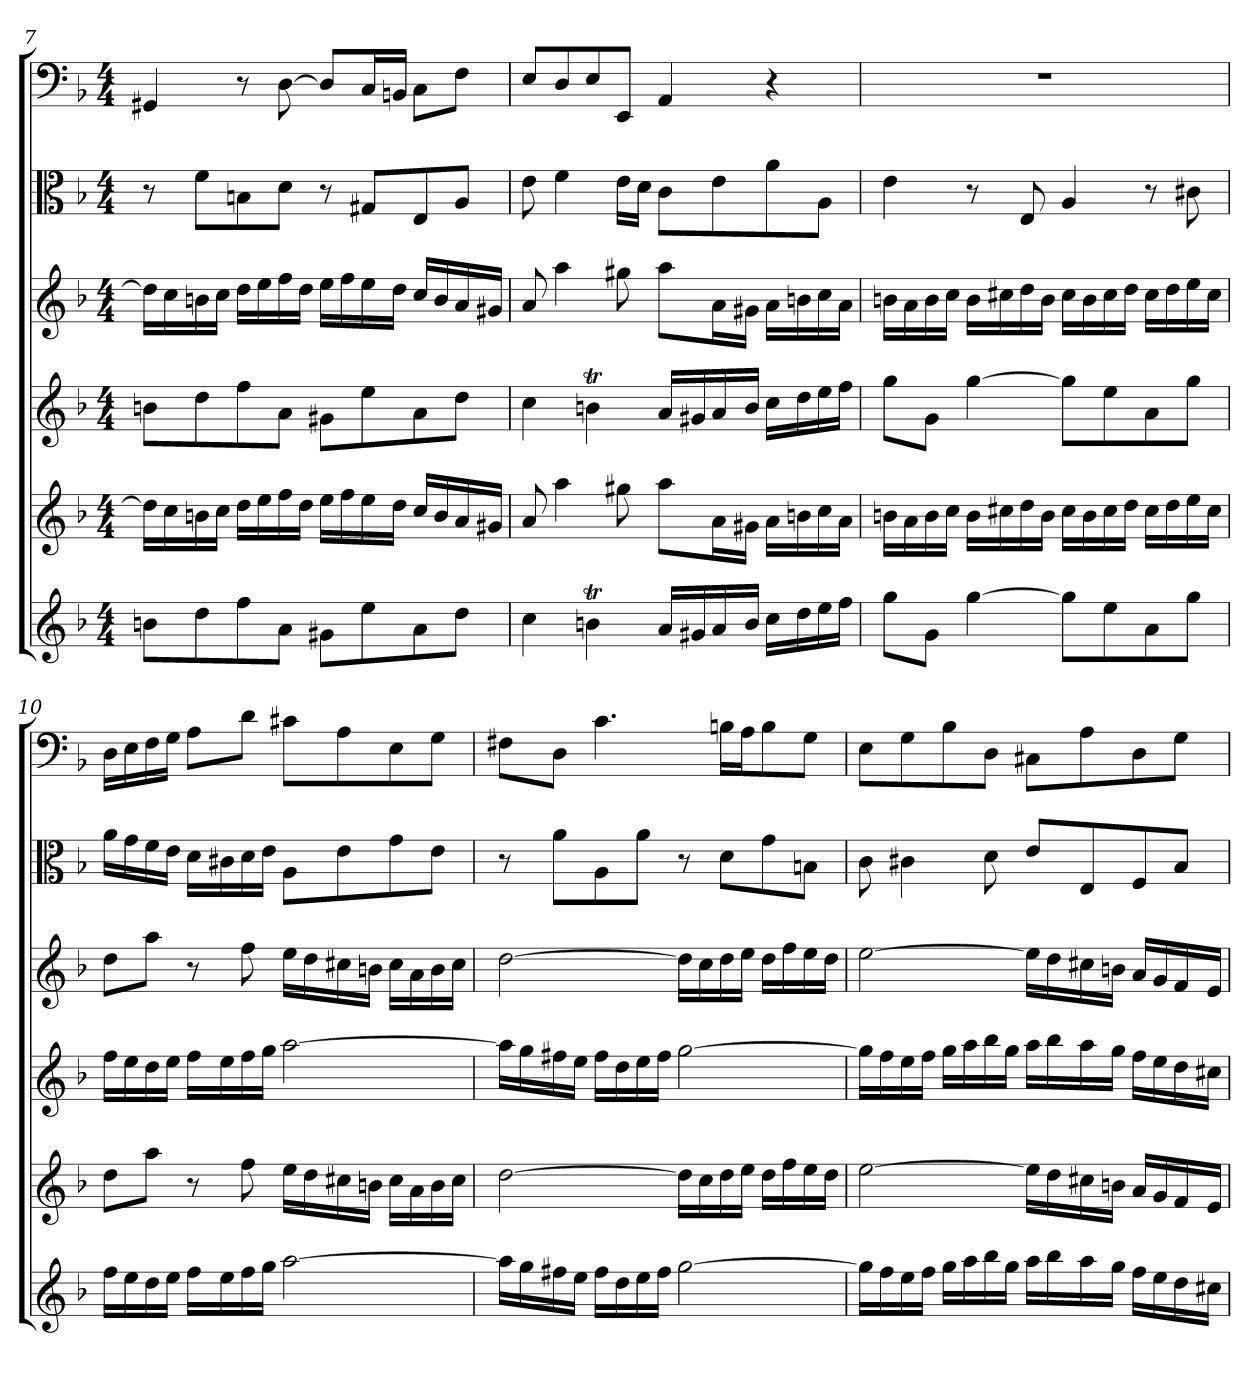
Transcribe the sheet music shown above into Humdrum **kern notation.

**kern	**kern	**kern	**kern	**kern	**kern
*part6	*part5	*part4	*part3	*part2	*part1
*staff6	*staff5	*staff4	*staff3	*staff2	*staff1
*clefG2	*clefG2	*clefG2	*clefG2	*clefC3	*clefF4
*k[b-]	*k[b-]	*k[b-]	*k[b-]	*k[b-]	*k[b-]
*d:	*d:	*d:	*d:	*d:	*d:
*M4/4	*M4/4	*M4/4	*M4/4	*M4/4	*M4/4
=7	=7	=7	=7	=7	=7
8bn\L	16dd\LL]	8bn\L	16dd\LL]	8r	4GG#X/
.	16cc\	.	16cc\	.	.
8dd\	16bn\	8dd\	16bn\	8f\L	.
.	16cc\JJ	.	16cc\JJ	.	.
8ff\	16dd\LL	8ff\	16dd\LL	8Bn\	8r
.	16ee\	.	16ee\	.	.
8a\J	16ff\	8a\J	16ff\	8d\J	[8D\
.	16dd\JJ	.	16dd\JJ	.	.
8g#X\L	16ee\LL	8g#X\L	16ee\LL	8r	8D/L]
.	16ff\	.	16ff\	.	.
8ee\	16ee\	8ee\	16ee\	8G#X/L	16C/L
.	16dd\JJ	.	16dd\JJ	.	16BBn/JJ
8a\	16cc/LL	8a\	16cc/LL	8E/	8C\L
.	16b/	.	16b/	.	.
8dd\J	16a/	8dd\J	16a/	8A/J	8F\J
.	16g#X/JJ	.	16g#X/JJ	.	.
=8	=8	=8	=8	=8	=8
4cc\	8a/	4cc\	8a/	8e\	8E/L
.	4aa\	.	4aa\	4f\	8D/
4bnt\	.	4bnt\	.	.	8E/
.	8gg#X\	.	8gg#X\	16e\LL	8EE/J
.	.	.	.	16d\JJ	.
16a/LL	8aa\L	16a/LL	8aa\L	8c\L	4AA/
16g#X/	.	16g#X/	.	.	.
16a/	16a\L	16a/	16a\L	8e\	.
16b/JJ	16g#X\JJ	16b/JJ	16g#X\JJ	.	.
16cc\LL	16a\LL	16cc\LL	16a\LL	8a\	4r
16dd\	16bn\	16dd\	16bn\	.	.
16ee\	16cc\	16ee\	16cc\	8A\J	.
16ff\JJ	16a\JJ	16ff\JJ	16a\JJ	.	.
=9	=9	=9	=9	=9	=9
8gg\L	16bn\LL	8gg\L	16bn\LL	4e\	1r
.	16a\	.	16a\	.	.
8g\J	16b\	8g\J	16b\	.	.
.	16cc\JJ	.	16cc\JJ	.	.
[4gg\	16b\LL	[4gg\	16b\LL	8r	.
.	16cc#X\	.	16cc#X\	.	.
.	16dd\	.	16dd\	8E/	.
.	16b\JJ	.	16b\JJ	.	.
8gg\L]	16cc#\LL	8gg\L]	16cc#\LL	4A/	.
.	16b\	.	16b\	.	.
8ee\	16cc#\	8ee\	16cc#\	.	.
.	16dd\JJ	.	16dd\JJ	.	.
8a\	16cc#\LL	8a\	16cc#\LL	8r	.
.	16dd\	.	16dd\	.	.
8gg\J	16ee\	8gg\J	16ee\	8c#X\	.
.	16cc#\JJ	.	16cc#\JJ	.	.
=10	=10	=10	=10	=10	=10
16ff\LL	8dd\L	16ff\LL	8dd\L	16a\LL	16D\LL
16ee\	.	16ee\	.	16g\	16E\
16dd\	8aa\J	16dd\	8aa\J	16f\	16F\
16ee\JJ	.	16ee\JJ	.	16e\JJ	16G\JJ
16ff\LL	8r	16ff\LL	8r	16d\LL	8A\L
16ee\	.	16ee\	.	16c#X\	.
16ff\	8ff\	16ff\	8ff\	16d\	8d\J
16gg\JJ	.	16gg\JJ	.	16e\JJ	.
[2aa\	16ee\LL	[2aa\	16ee\LL	8A\L	8c#X\L
.	16dd\	.	16dd\	.	.
.	16cc#X\	.	16cc#X\	8e\	8A\
.	16bn\JJ	.	16bn\JJ	.	.
.	16cc#\LL	.	16cc#\LL	8g\	8E\
.	16a\	.	16a\	.	.
.	16b\	.	16b\	8e\J	8G\J
.	16cc#\JJ	.	16cc#\JJ	.	.
=11	=11	=11	=11	=11	=11
16aa\LL]	[2dd\	16aa\LL]	[2dd\	8r	8F#X\L
16gg\	.	16gg\	.	.	.
16ff#X\	.	16ff#X\	.	8a\L	8D\J
16ee\JJ	.	16ee\JJ	.	.	.
16ff#\LL	.	16ff#\LL	.	8A\	4.c\
16dd\	.	16dd\	.	.	.
16ee\	.	16ee\	.	8a\J	.
16ff#\JJ	.	16ff#\JJ	.	.	.
[2gg\	16dd\LL]	[2gg\	16dd\LL]	8r	.
.	16cc\	.	16cc\	.	.
.	16dd\	.	16dd\	8d\L	16Bn\LL
.	16ee\JJ	.	16ee\JJ	.	16A\J
.	16dd\LL	.	16dd\LL	8g\	8B\
.	16ff\	.	16ff\	.	.
.	16ee\	.	16ee\	8Bn\J	8G\J
.	16dd\JJ	.	16dd\JJ	.	.
=12	=12	=12	=12	=12	=12
16gg\LL]	[2ee\	16gg\LL]	[2ee\	8c\	8E\L
16ff\	.	16ff\	.	.	.
16ee\	.	16ee\	.	4c#X\	8G\
16ff\JJ	.	16ff\JJ	.	.	.
16gg\LL	.	16gg\LL	.	.	8B-\
16aa\	.	16aa\	.	.	.
16bb-\	.	16bb-\	.	8d\	8D\J
16gg\JJ	.	16gg\JJ	.	.	.
16aa\LL	16ee\LL]	16aa\LL	16ee\LL]	8e/L	8C#X\L
16bb-\	16dd\	16bb-\	16dd\	.	.
16aa\	16cc#X\	16aa\	16cc#X\	8E/	8A\
16gg\JJ	16bn\JJ	16gg\JJ	16bn\JJ	.	.
16ff\LL	16a/LL	16ff\LL	16a/LL	8F/	8D\
16ee\	16g/	16ee\	16g/	.	.
16dd\	16f/	16dd\	16f/	8B-/J	8G\J
16cc#X\JJ	16e/JJ	16cc#X\JJ	16e/JJ	.	.
=	=	=	=	=	=
*-	*-	*-	*-	*-	*-
